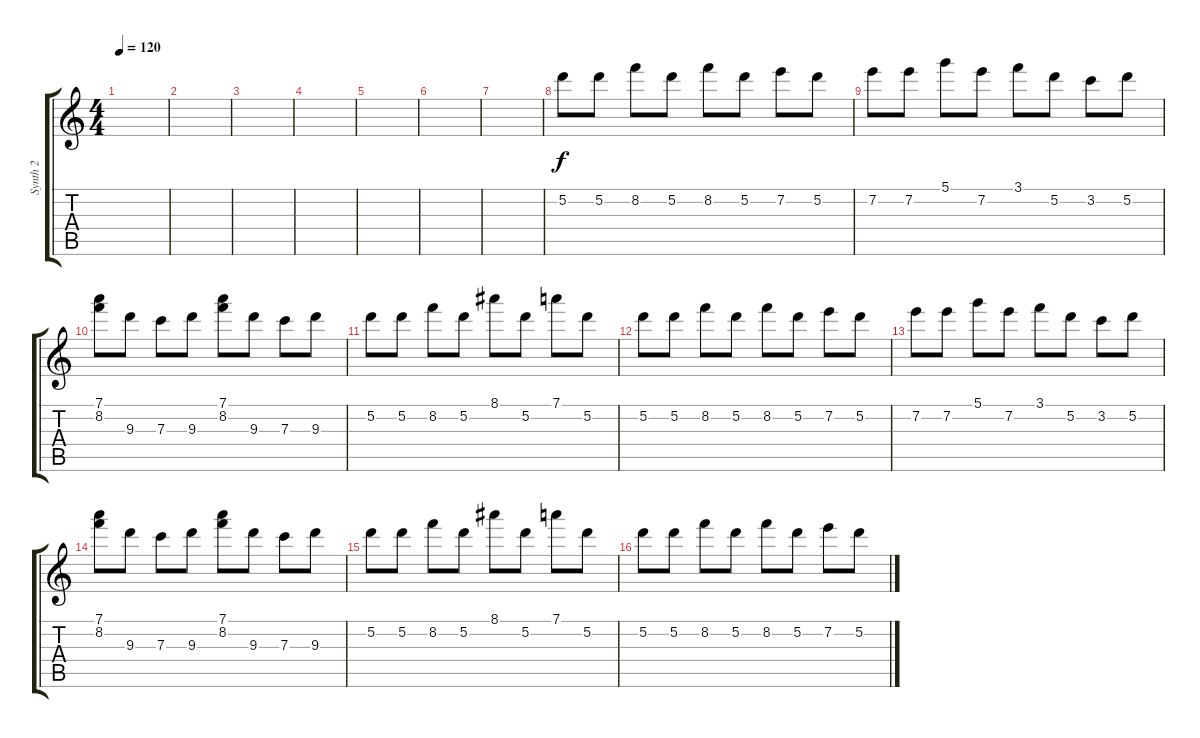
\track ("Synth 2" "Synth 2") {instrument musicbox}
\staff {score tabs}
\tuning (D6 A5 F5 C5 G4 C4) {hide}
\ts (4 4)
\tempo 120
\clef g2
\ks c
|
|
|
|
|
|
|
5.2.8 5.2.8 8.2.8 5.2.8 8.2.8 5.2.8 7.2.8 5.2.8 |
7.2.8 7.2.8 5.1.8 7.2.8 3.1.8 5.2.8 3.2.8 5.2.8 |
(7.1 8.2).8 9.3.8 7.3.8 9.3.8 (7.1 8.2).8 9.3.8 7.3.8 9.3.8 |
5.2.8 5.2.8 8.2.8 5.2.8 8.1.8 5.2.8 7.1.8 5.2.8 |
5.2.8 5.2.8 8.2.8 5.2.8 8.2.8 5.2.8 7.2.8 5.2.8 |
7.2.8 7.2.8 5.1.8 7.2.8 3.1.8 5.2.8 3.2.8 5.2.8 |
(7.1 8.2).8 9.3.8 7.3.8 9.3.8 (7.1 8.2).8 9.3.8 7.3.8 9.3.8 |
5.2.8 5.2.8 8.2.8 5.2.8 8.1.8 5.2.8 7.1.8 5.2.8 |
5.2.8 5.2.8 8.2.8 5.2.8 8.2.8 5.2.8 7.2.8 5.2.8
